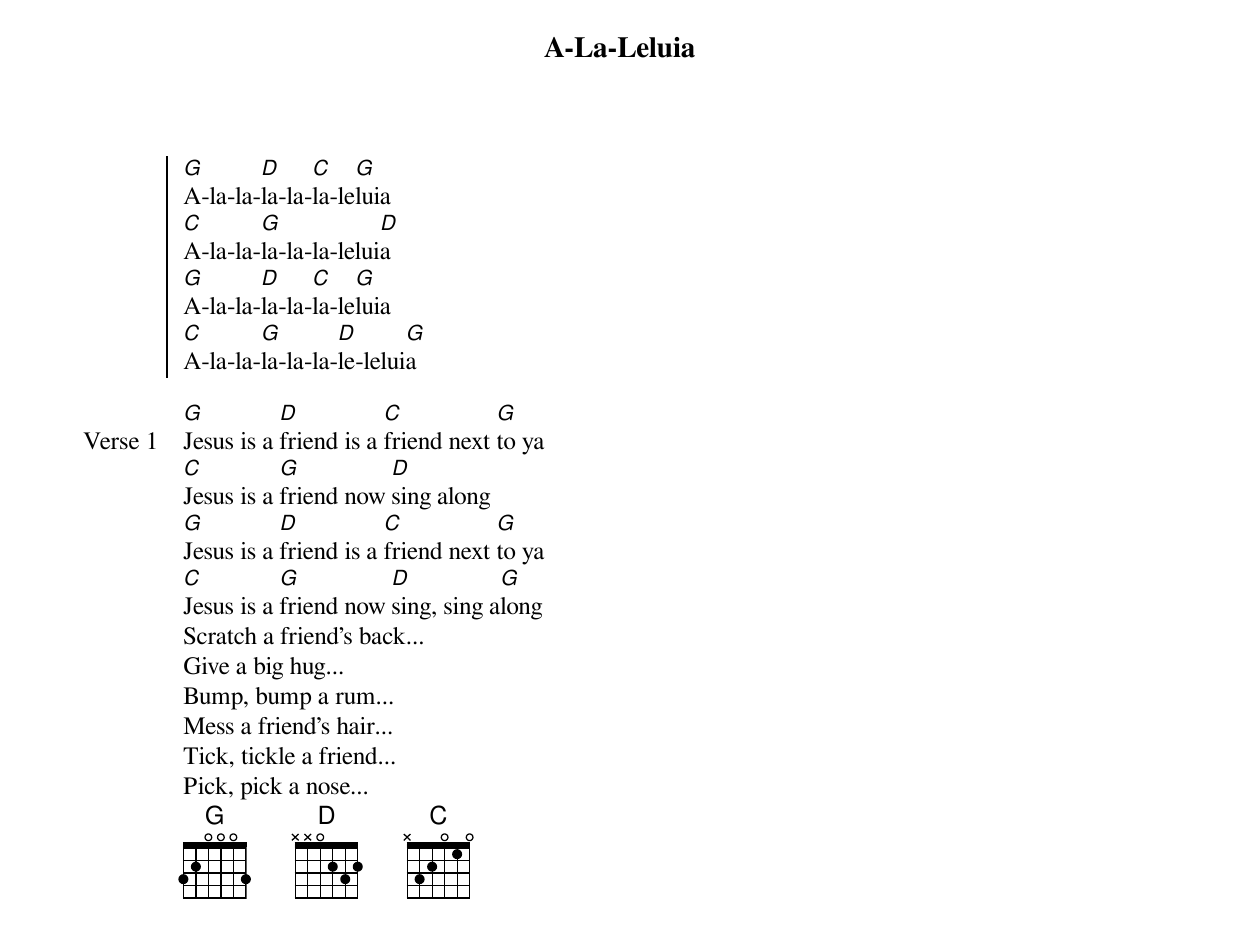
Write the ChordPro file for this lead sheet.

{title: A-La-Leluia}
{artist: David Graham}
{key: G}

{start_of_chorus}
[G]A-la-la-[D]la-la-[C]la-le[G]luia
[C]A-la-la-[G]la-la-la-lelui[D]a
[G]A-la-la-[D]la-la-[C]la-le[G]luia
[C]A-la-la-[G]la-la-la-[D]le-lelui[G]a
{end_of_chorus}

{start_of_verse: Verse 1}
[G]Jesus is a [D]friend is a [C]friend next [G]to ya
[C]Jesus is a [G]friend now [D]sing along
[G]Jesus is a [D]friend is a [C]friend next [G]to ya
[C]Jesus is a [G]friend now [D]sing, sing a[G]long
Scratch a friend's back...
Give a big hug...
Bump, bump a rum...
Mess a friend's hair...
Tick, tickle a friend...
Pick, pick a nose...
{end_of_verse}
